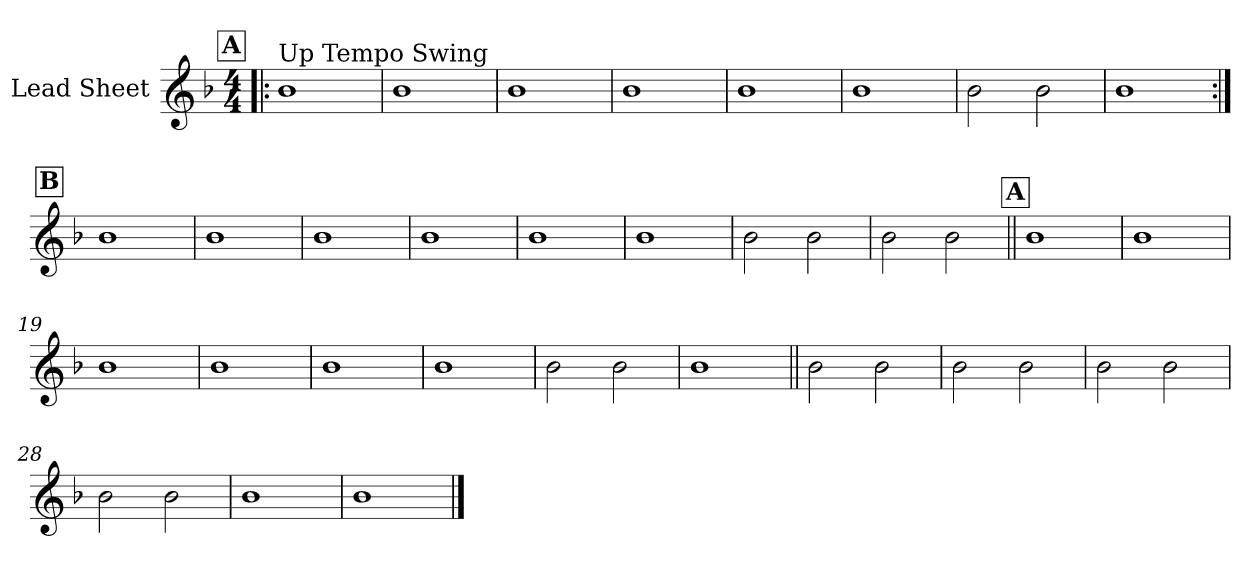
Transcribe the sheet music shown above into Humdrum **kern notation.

**kern
*part1
*staff1
*I"Lead Sheet
*clefG2
*k[b-]
*F:
*M4/4
!!LO:REH:place=s1:a:fs=14:t=A
=1!|:
!LO:TX:a:t=Up Tempo Swing
1b-
=2
1b-
=3
1b-
=4
1b-
!!LO:LB:g=z
=5
1b-
=6
1b-
=7
2b-\
2b-\
=8
1b-
!!LO:LB:g=z
!!LO:REH:place=s1:a:fs=14:t=B
=9:|!
1b-
=10
1b-
=11
1b-
=12
1b-
!!LO:LB:g=z
=13
1b-
=14
1b-
=15
2b-\
2b-\
=16
2b-\
2b-\
!!LO:LB:g=z
!!LO:REH:place=s1:a:fs=14:t=A
=17||
1b-
=18
1b-
=19
1b-
=20
1b-
!!LO:LB:g=z
=21
1b-
=22
1b-
=23
2b-\
2b-\
=24
1b-
!!LO:LB:g=z
=25||
2b-\
2b-\
=26
2b-\
2b-\
!!LO:LB:g=z
=27
2b-\
2b-\
=28
2b-\
2b-\
=29
1b-
=30
1b-
==
*-
